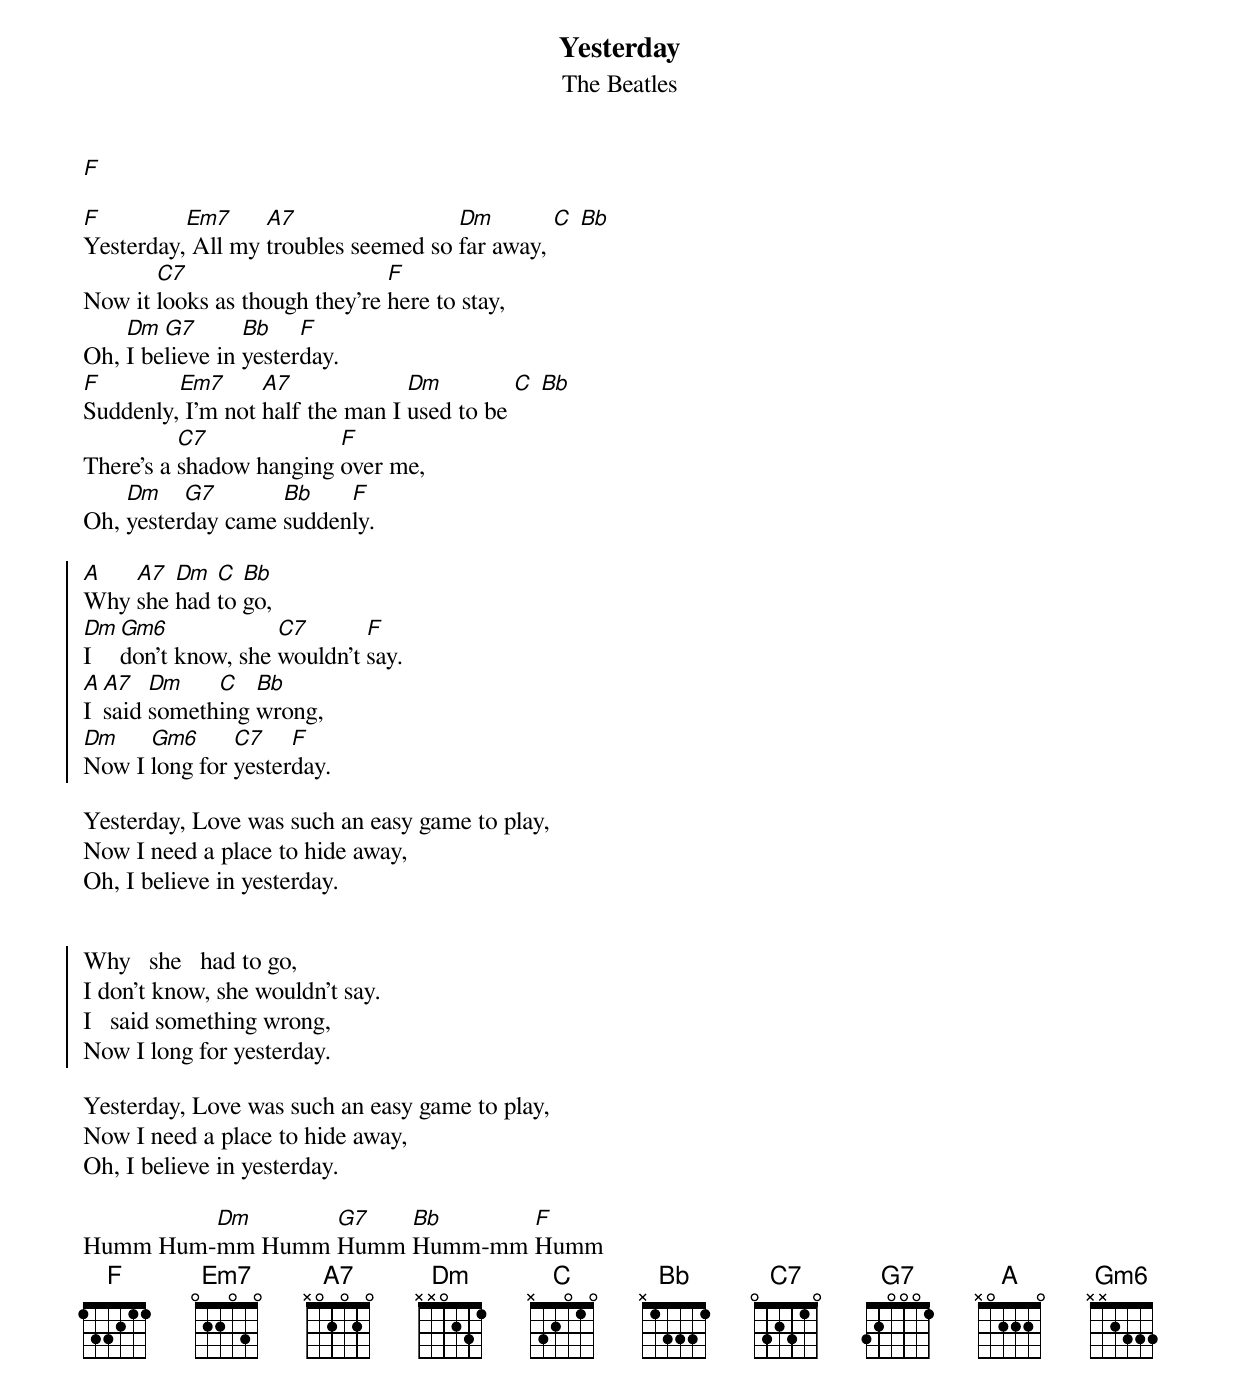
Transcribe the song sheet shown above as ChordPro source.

{t: Yesterday}
{st: The Beatles}

[F]

[F]Yesterday,[Em7] All my [A7]troubles seemed so [Dm]far away, [C] [Bb]
Now it [C7]looks as though they're [F]here to stay,
Oh, [Dm]I be[G7]lieve in [Bb]yester[F]day.
[F]Suddenly,[Em7] I'm not [A7]half the man I [Dm]used to be [C] [Bb]
There's a [C7]shadow hanging [F]over me,
Oh, [Dm]yester[G7]day came [Bb]sudden[F]ly.

{soc}
[A]Why [A7]she [Dm]had [C]to [Bb]go,
[Dm]I [Gm6]don't know, she [C7]wouldn't [F]say.
[A]I [A7]said [Dm]someth[C]ing [Bb]wrong,
[Dm]Now I [Gm6]long for [C7]yester[F]day.
{eoc}

Yesterday, Love was such an easy game to play,
Now I need a place to hide away,
Oh, I believe in yesterday.


{soc}
Why   she   had to go,
I don't know, she wouldn't say.
I   said something wrong,
Now I long for yesterday.
{eoc}

Yesterday, Love was such an easy game to play,
Now I need a place to hide away,
Oh, I believe in yesterday.

Humm Hum-[Dm]mm Humm [G7]Humm [Bb]Humm-mm [F]Humm
